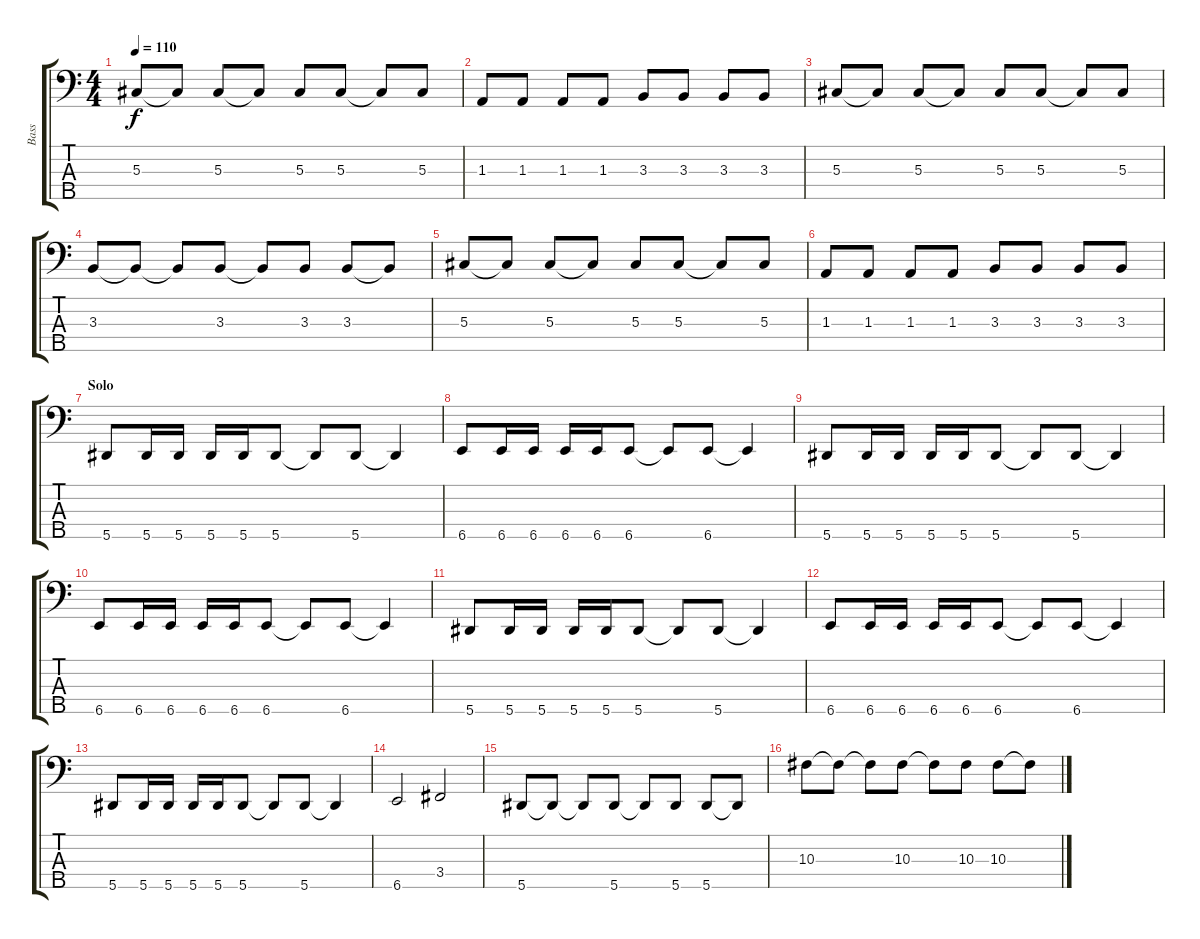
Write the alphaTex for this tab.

\track ("Bass" "Bass") {instrument electricbasspick}
\staff {score tabs}
\tuning (Gb2 Db2 Ab1 Eb1 Bb0) {hide}
\ts (4 4)
\tempo 110
\clef f4
\ks c
5.3.8{dy f} 5.3{t}.8 5.3.8 5.3{t}.8 5.3.8 5.3.8 5.3{t}.8 5.3.8 |
1.3.8 1.3.8 1.3.8 1.3.8 3.3.8 3.3.8 3.3.8 3.3.8 |
5.3.8 5.3{t}.8 5.3.8 5.3{t}.8 5.3.8 5.3.8 5.3{t}.8 5.3.8 |
3.3.8 3.3{t}.8 3.3{t}.8 3.3.8 3.3{t}.8 3.3.8 3.3.8 3.3{t}.8 |
5.3.8 5.3{t}.8 5.3.8 5.3{t}.8 5.3.8 5.3.8 5.3{t}.8 5.3.8 |
1.3.8 1.3.8 1.3.8 1.3.8 3.3.8 3.3.8 3.3.8 3.3.8 |
\section ("" "Solo")
5.5.8 5.5.16 5.5.16 5.5.16 5.5.16 5.5.8 5.5{t}.8 5.5.8 5.5{t}.4 |
6.5.8 6.5.16 6.5.16 6.5.16 6.5.16 6.5.8 6.5{t}.8 6.5.8 6.5{t}.4 |
5.5.8 5.5.16 5.5.16 5.5.16 5.5.16 5.5.8 5.5{t}.8 5.5.8 5.5{t}.4 |
6.5.8 6.5.16 6.5.16 6.5.16 6.5.16 6.5.8 6.5{t}.8 6.5.8 6.5{t}.4 |
5.5.8 5.5.16 5.5.16 5.5.16 5.5.16 5.5.8 5.5{t}.8 5.5.8 5.5{t}.4 |
6.5.8 6.5.16 6.5.16 6.5.16 6.5.16 6.5.8 6.5{t}.8 6.5.8 6.5{t}.4 |
5.5.8 5.5.16 5.5.16 5.5.16 5.5.16 5.5.8 5.5{t}.8 5.5.8 5.5{t}.4 |
6.5.2 3.4.2 |
5.5.8 5.5{t}.8 5.5{t}.8 5.5.8 5.5{t}.8 5.5.8 5.5.8 5.5{t}.8 |
10.3.8 10.3{t}.8 10.3{t}.8 10.3.8 10.3{t}.8 10.3.8 10.3.8 10.3{t}.8
